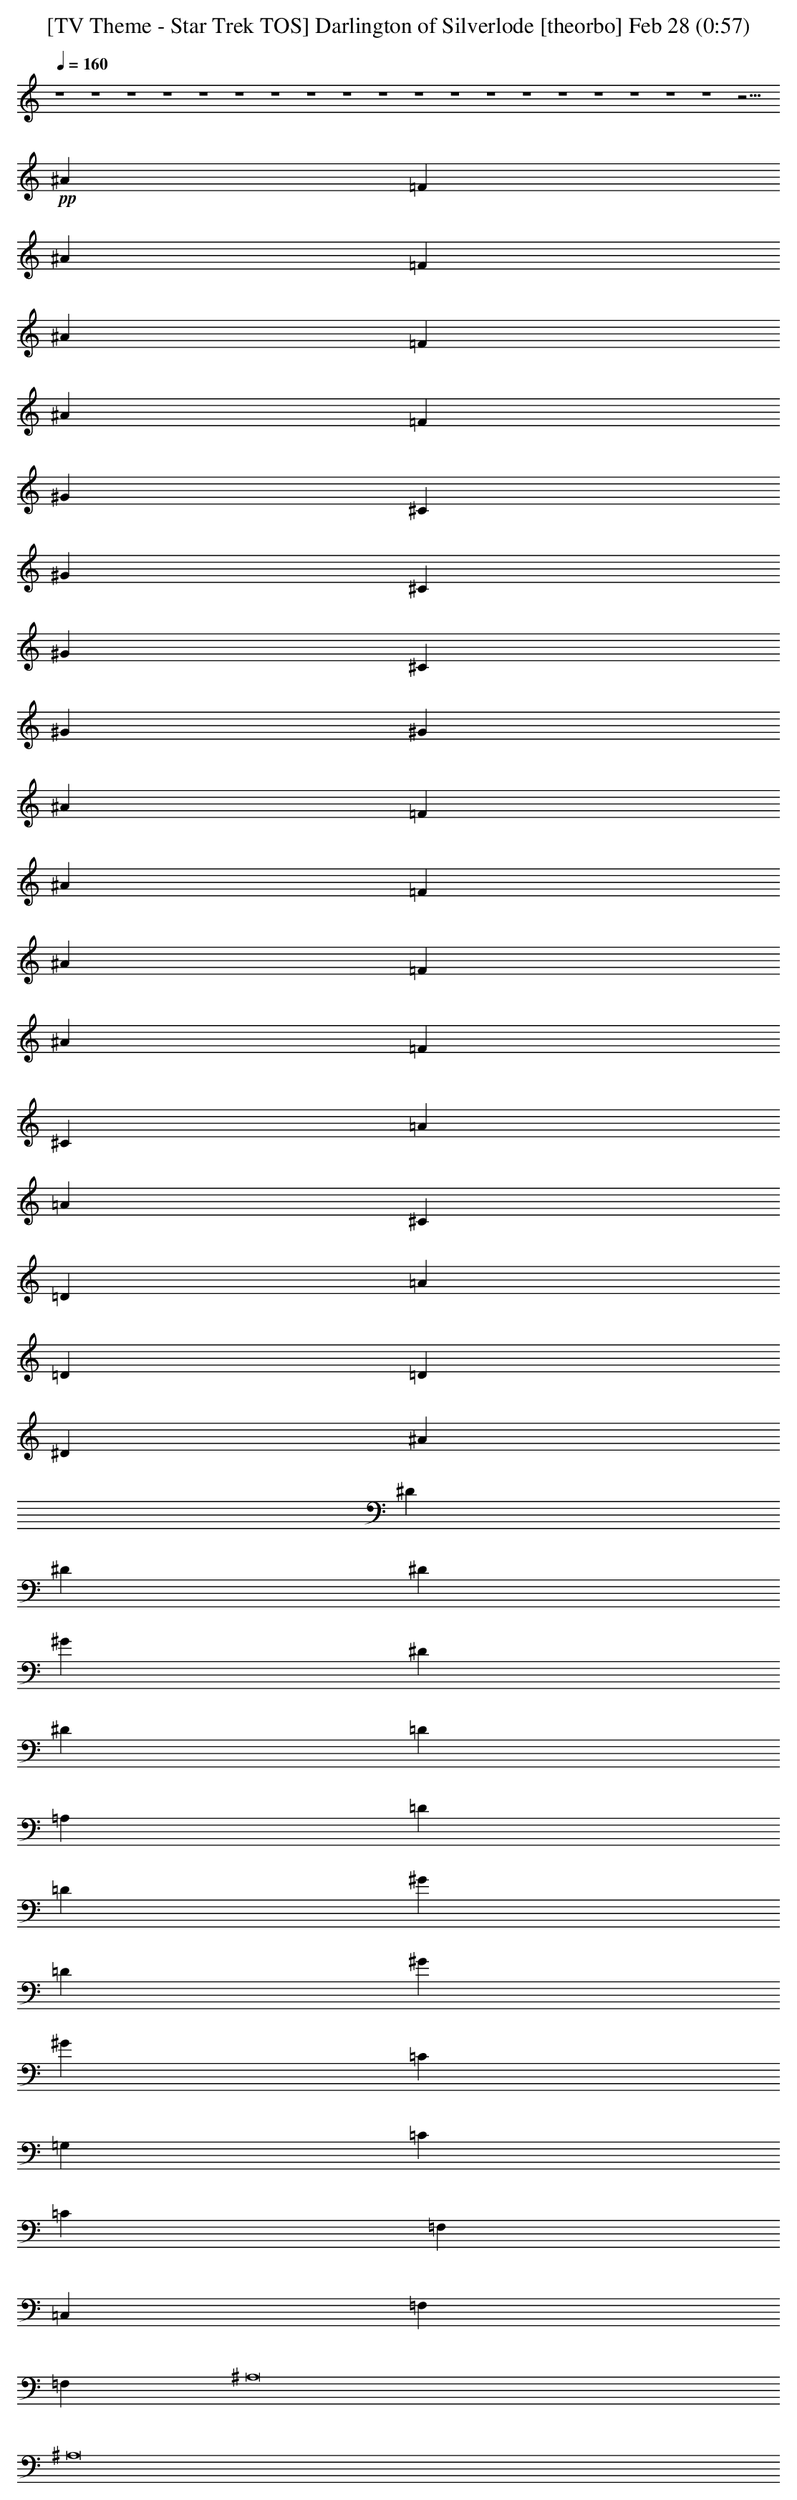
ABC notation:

X:1
T: [TV Theme - Star Trek TOS] Darlington of Silverlode [theorbo] Feb 28 (0:57)
L: 1/4
K: C
Q: 1/4=160
z4 z4 z4 z4 z4 z4 z4 z4 z4 z4 z4 z4 z4 z4 z4 z4 z4 z4 z4 z11/4
+pp+ ^A
=F
^A
=F
^A
=F
^A
=F
^G
^C
^G
^C
^G
^C
^G
^G
^A
=F
^A
=F
^A
=F
^A
=F
^C
=A
=A
^C
=D
=A
=D
=D
^D
^A
^D
^D
^D
^G
^D
^D
=D
=A,
=D
=D
^G
=D
^G
^G
=C
=G,
=C
=C
=F,
=C,
=F,
=F,
^A,8
^A,8
